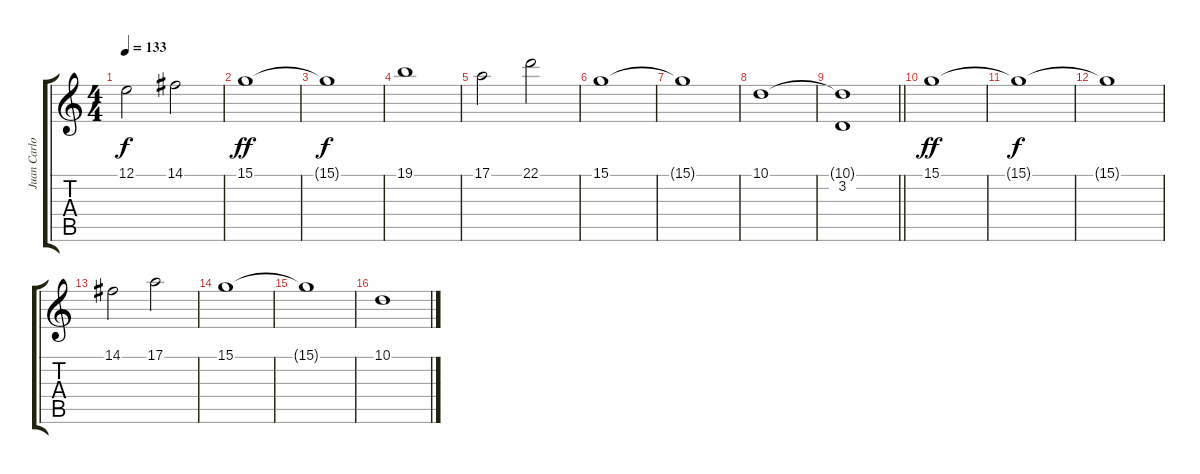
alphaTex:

\track ("Juan Carlos" "Juan Carlo") {instrument rockorgan}
\staff {score tabs}
\tuning (E4 B3 G3 D3 A2 E2) {hide}
\ts (4 4)
\tempo 133
\clef g2
\ks c
12.1.2{dy f} 14.1.2 |
15.1.1{dy ff} |
15.1{t}.1{dy f} |
19.1.1 |
17.1.2 22.1.2 |
15.1.1 |
15.1{t}.1 |
10.1.1 |
\barLineRight lightlight
(10.1{t} 3.2).1 |
15.1.1{dy ff} |
15.1{t}.1{dy f} |
15.1{t}.1 |
14.1.2 17.1.2 |
15.1.1 |
15.1{t}.1 |
10.1.1
